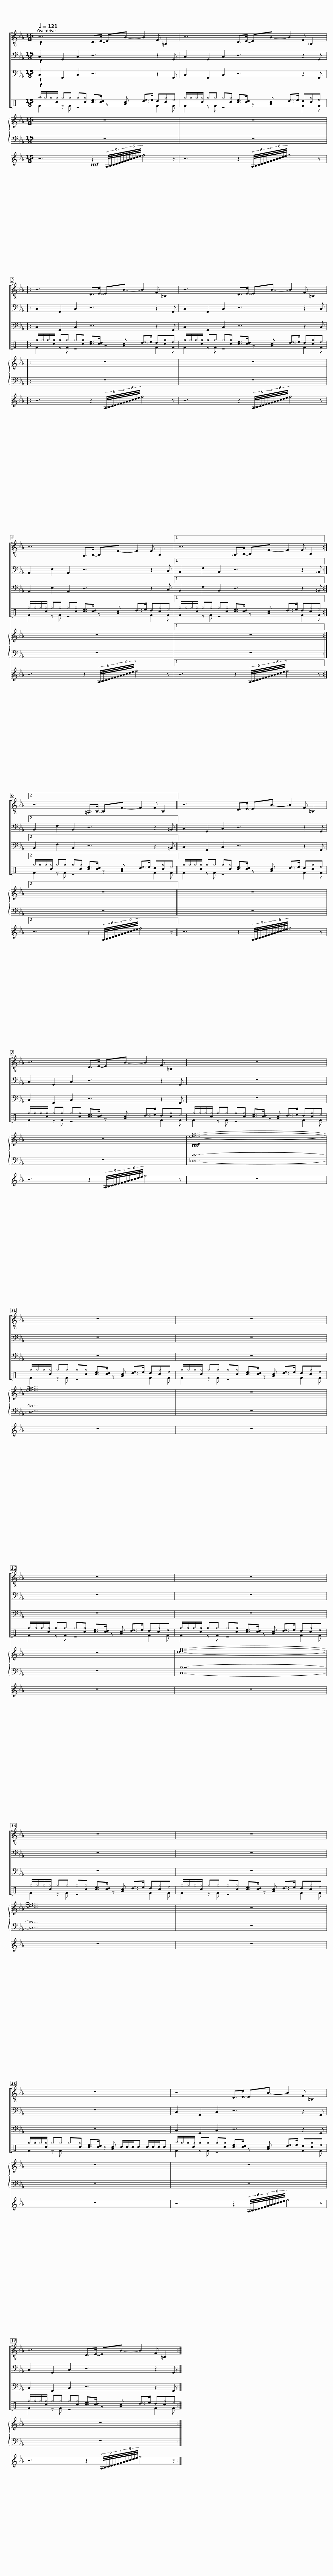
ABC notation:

X:1
%%score [ 1 2 3 ( 4 5 ) ] { 6 | 7 } 8
L:1/8
Q:1/4=121
M:15/8
I:linebreak $
K:Eb
V:1 treble-8
V:2 bass transpose=-12
V:3 bass
V:4 perc
K:none
V:5 perc
K:none
V:6 treble
V:7 bass
V:8 treble
V:1
!f! z6 D>E- EB- B2 F =B,2 |$ z6 D>E- EB- B2 F =B,2 |:$ z6 D>E- EB- B2 F =B,2 |$ z6 D>E- EB- B2 F =B,2 |$ z6 G,>A,- A,E- E2 E A,2 |1$ %5
 z6 =A,>B,- B,F- F2 F B,2 :|2$ z6 =A,>B,- B,F- F2 F B,2 ||$ z6 D>E- EB- B2 F =B,2 |$ z6 D>E- EB- B2 F =B,2 |$ z15 |$ %10
 z15 |$ z15 |$ z15 |$ z15 |$ z15 |$ %15
 z15 |$ z15 |$ z6 D>E- EB- B2 F =B,2 |$ z6 D>E- EB- B2 F =B,2 :| %19
V:2
!f! C,2 G,,2 C,2 z6 z2 G,, |$ C,2 G,,2 C,2 z6 z2 G,, |:$ C,2 G,,2 C,2 z6 z2 G,, |$ C,2 G,,2 C,2 z6 z2 C, |$ A,,2 E,2 A,,2 z6 z2 C, |1$ %5
 B,,2 F,2 B,,2 z6 z2 =B,, :|2$ B,,2 F,2 B,,2 z6 z2 =B,, ||$ C,2 G,,2 C,2 z6 z2 G,, |$ C,2 G,,2 C,2 z6 z2 G,, |$ z15 |$ %10
 z15 |$ z15 |$ z15 |$ z15 |$ z15 |$ %15
 z15 |$ z15 |$ C,2 G,,2 C,2 z6 z2 G,, |$ C,2 G,,2 C,2 z6 z2 G,, :| %19
V:3
!f! C,2 G,,2 C,2 z6 z2 G,, |$ C,2 G,,2 C,2 z6 z2 G,, |:$ C,2 G,,2 C,2 z6 z2 G,, |$ C,2 G,,2 C,2 z6 z2 C, |$ A,,2 E,2 A,,2 z6 z2 C, |1$ %5
 B,,2 F,2 B,,2 z6 z2 =B,, :|2$ B,,2 F,2 B,,2 z6 z2 =B,, ||$ C,2 G,,2 C,2 z6 z2 G,, |$ C,2 G,,2 C,2 z6 z2 G,, |$ z15 |$ %10
 z15 |$ z15 |$ z15 |$ z15 |$ z15 |$ %15
 z15 |$ z15 |$ C,2 G,,2 C,2 z6 z2 G,, |$ C,2 G,,2 C,2 z6 z2 G,, :| %19
V:4
[K:C]!f! ^a/^g/^g/[c^g]/ ^g^g ^g[c^g] [ce]>[cd] z [Ac] [d^e]>e d[c^g]^e |$ ^g/^g/^g/[c^g]/ ^g^g ^g[c^g] [ce]>[cd] z [Ac] [d^e]>e d[c^g]^e |:$ ^g/^g/^g/[c^g]/ ^g^g ^g[c^g] [ce]>[cd] z [Ac] [d^e]>e d[c^g]^e |$ ^g/^g/^g/[c^g]/ ^g^g ^g[c^g] [ce]>[cd] z [Ac] [d^e]>e d[c^g]^e |$ ^g/^g/^g/[c^g]/ ^g^g ^g[c^g] [ce]>[cd] z [Ac] [d^e]>e d[c^g]^e |1$ %5
 ^g/^g/^g/[c^g]/ ^g^g ^g[c^g] [ce]>[cd] z [Ac] [d^e]>e d[c^g]^e :|2$ ^g/^g/^g/[c^g]/ ^g^g ^g[c^g] [ce]>[cd] z [Ac] [d^e]>e d[c^g]^e ||$ ^g/^g/^g/[c^g]/ ^g^g ^g[c^g] [ce]>[cd] z [Ac] [d^e]>e d[c^g]^e |$ ^g/^g/^g/[c^g]/ ^g^g ^g[c^g] [ce]>[cd] z [Ac] [d^e]>e d[c^g]^e |$ ^g/^g/^g/[c^g]/ ^g^g ^g[c^g] [ce]>[cd] z [Ac] [d^e]>e d[c^g]^e |$ %10
 ^g/^g/^g/[c^g]/ ^g^g ^g[c^g] [ce]>[cd] z [Ac] [d^e]>e d[c^g]^e |$ ^g/^g/^g/[c^g]/ ^g^g ^g[c^g] [ce]>[cd] z [Ac] [d^e]>e d[c^g]^e |$ ^g/^g/^g/[c^g]/ ^g^g ^g[c^g] [ce]>[cd] z [Ac] [d^e]>e d[c^g]^e |$ ^g/^g/^g/[c^g]/ ^g^g ^g[c^g] [ce]>[cd] z [Ac] [d^e]>e d[c^g]^e |$ ^g/^g/^g/[c^g]/ ^g^g ^g[c^g] [ce]>[cd] z [Ac] [d^e]>e d[c^g]^e |$ %15
 ^g/^g/^g/[c^g]/ ^g^g ^g[c^g] [ce]>[cd] z [Ac] [d^e]>e d[c^g]^e |$ ^g/^g/^g/[c^g]/ ^g^g ^g[c^g] [ce]>[cd] z [Ac] c/c/c/c c/c/c/c |$ ^a/^g/^g/[c^g]/ ^g^g ^g[c^g] [ce]>[cd] z [Ac] [d^e]>e d[c^g]^e |$ ^g/^g/^g/[c^g]/ ^g^g ^g[c^g] [ce]>[cd] z [Ac] [d^e]>e d[c^g]^e :| %19
V:5
[K:C] F2 z F z8 F2 F |$ F2 z F z8 F2 F |:$ F2 z F z8 F2 F |$ F2 z F z8 F2 F |$ F2 z F z8 F2 F |1$ %5
 F2 z F z8 F2 F :|2$ F2 z F z8 F2 F ||$ F2 z F z8 F2 F |$ F2 z F z8 F2 F |$ F2 z F z8 F2 F |$ %10
 F2 z F z8 F2 F |$ F2 z F z8 F2 F |$ F2 z F z8 F2 F |$ F2 z F z8 F2 F |$ F2 z F z8 F2 F |$ %15
 F2 z F z8 F2 F |$ F2 z F x11 |$ F2 z F z8 F2 F |$ F2 z F z8 F2 F :| %19
V:6
 z15 |$ z15 |:$ z15 |$ z15 |$ z15 |1$ %5
 z15 :|2$ z15 ||$ z15 |$ z15 |$!mf! [efa]15- |$ %10
 [efa]15 |$ z15 |$ z15 |$ [deg]15- |$ [deg]15 |$ %15
 z15 |$ z15 |$ z15 |$ z15 :| %19
V:7
 z15 |$ z15 |:$ z15 |$ z15 |$ z15 |1$ %5
 z15 :|2$ z15 ||$ z15 |$ z15 |$ [_D,C]15- |$ %10
 [D,C]15 |$ z15 |$ z15 |$ [C,B,]15- |$ [C,B,]15 |$ %15
 z15 |$ z15 |$ z15 |$ z15 :| %19
V:8
 z6!mf! z2 (6:4:6A,/4B,/4C/4D/4E/4F/4(6:4:6G/4A/4B/4c/4d/4e/4 f4 z |$ z6 z2 (6:4:6A,/4B,/4C/4D/4E/4F/4(6:4:6G/4A/4B/4c/4d/4e/4 f4 z |:$ z6 z2 (6:4:6A,/4B,/4C/4D/4E/4F/4(6:4:6G/4A/4B/4c/4d/4e/4 f4 z |$ z6 z2 (6:4:6A,/4B,/4C/4D/4E/4F/4(6:4:6G/4A/4B/4c/4d/4e/4 f4 z |$ z6 z2 (6:4:6A,/4B,/4C/4D/4E/4F/4(6:4:6G/4A/4B/4c/4d/4e/4 f4 z |1$ %5
 z6 z2 (6:4:6A,/4B,/4C/4D/4E/4F/4(6:4:6G/4A/4B/4c/4d/4e/4 f4 z :|2$ z6 z2 (6:4:6A,/4B,/4C/4D/4E/4F/4(6:4:6G/4A/4B/4c/4d/4e/4 f4 z ||$ z6 z2 (6:4:6A,/4B,/4C/4D/4E/4F/4(6:4:6G/4A/4B/4c/4d/4e/4 f4 z |$ z6 z2 (6:4:6A,/4B,/4C/4D/4E/4F/4(6:4:6G/4A/4B/4c/4d/4e/4 f4 z |$ z15 |$ %10
 z15 |$ z15 |$ z15 |$ z15 |$ z15 |$ %15
 z15 |$ z15 |$ z6 z2 (6:4:6A,/4B,/4C/4D/4E/4F/4(6:4:6G/4A/4B/4c/4d/4e/4 f4 z |$ z6 z2 (6:4:6A,/4B,/4C/4D/4E/4F/4(6:4:6G/4A/4B/4c/4d/4e/4 f4 z :| %19
